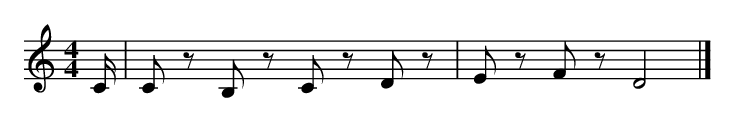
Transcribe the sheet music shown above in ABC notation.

X:1
M:4/4
L:1/4
K:C
C//|C/z/ B,/ z/ C/ z/ D/ z/ | E/ z/ F/ z/ D2 |]
